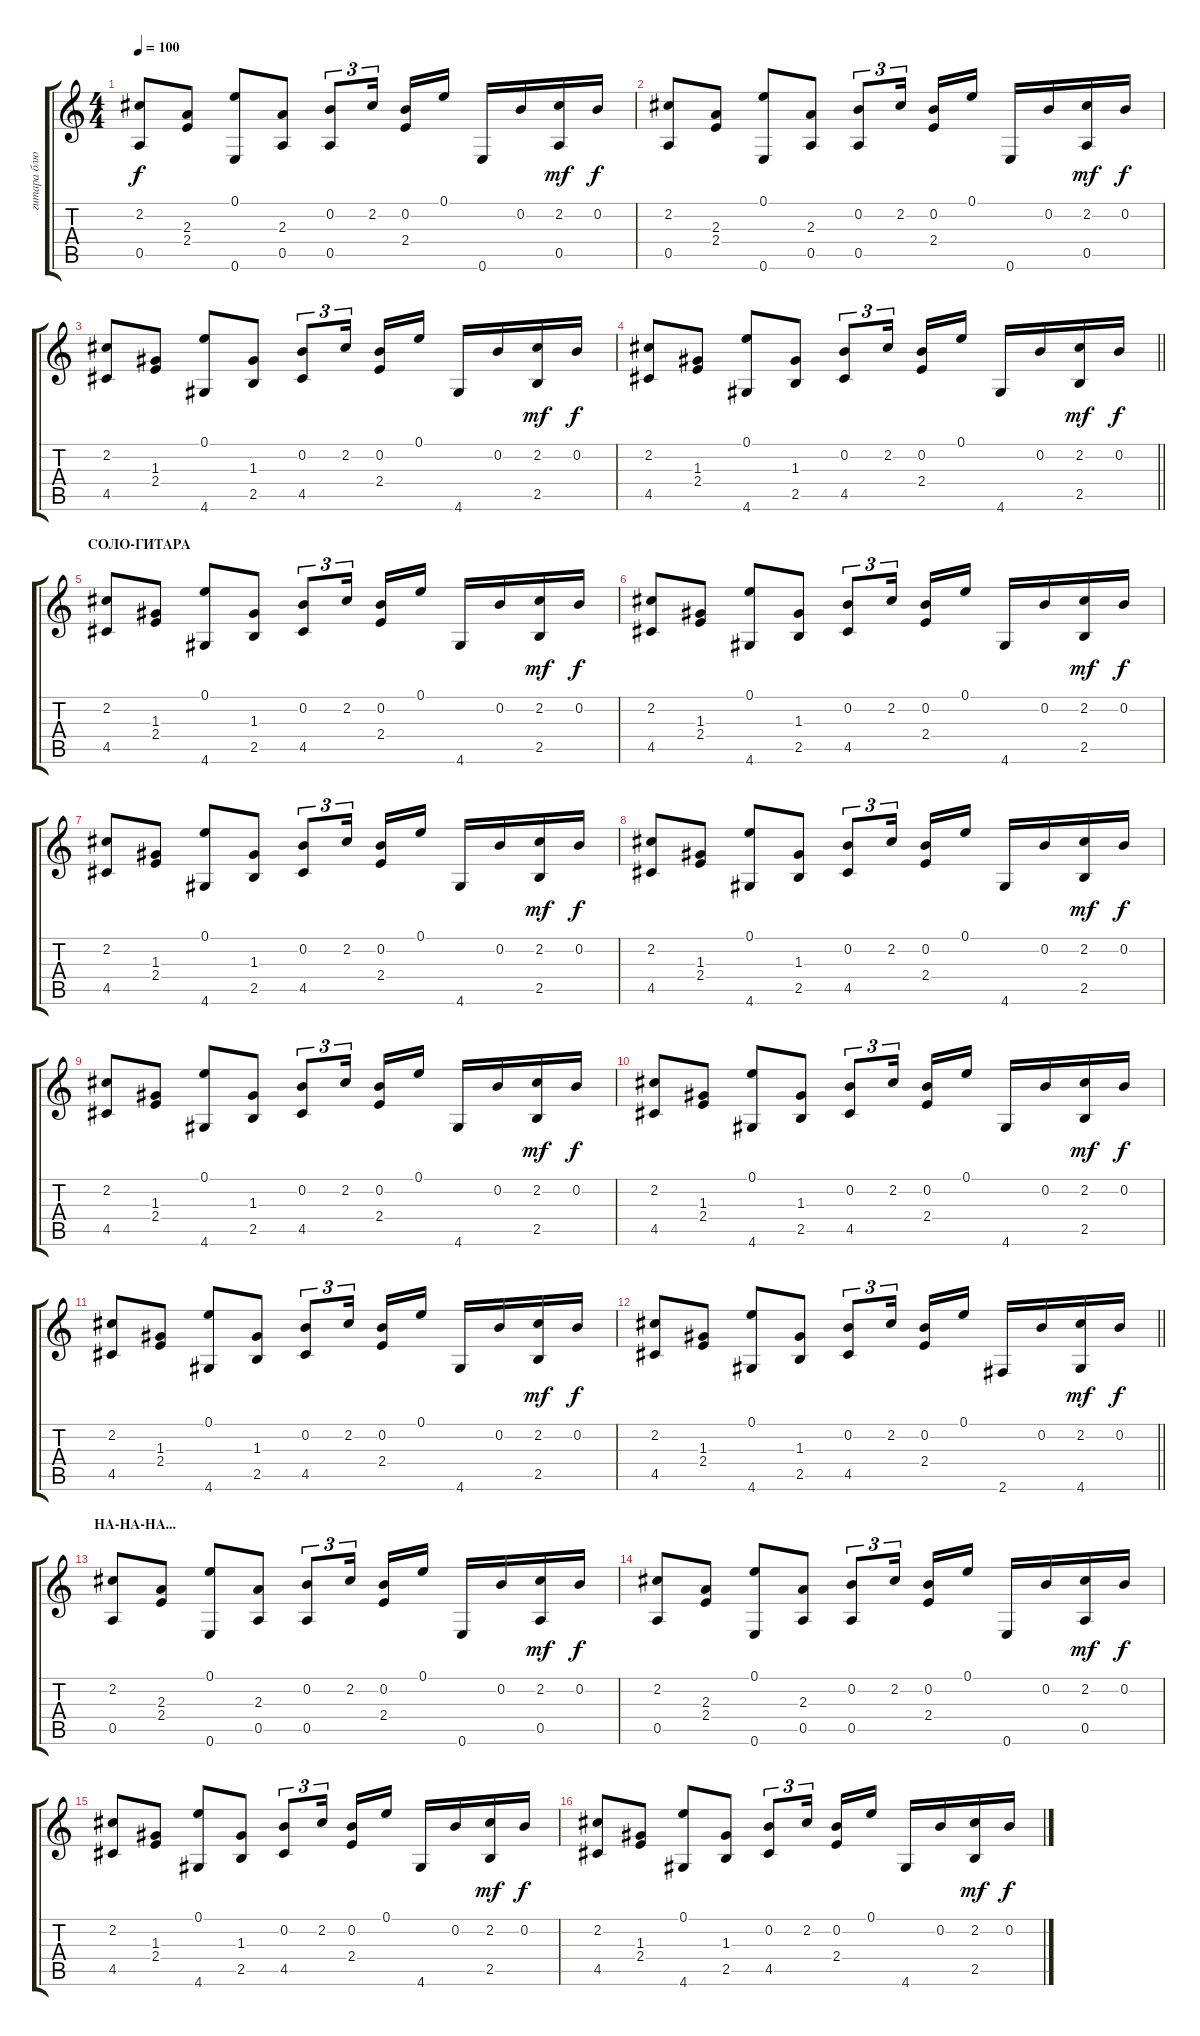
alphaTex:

\track ("гитара блюз" "гитара блю") {instrument electricguitarjazz}
\staff {score tabs}
\tuning (E4 B3 G3 D3 A2 E2) {hide}
\ts (4 4)
\tempo 100
\clef g2
\ks c
(2.2 0.5).8{dy f} (2.3 2.4).8 (0.1 0.6).8 (2.3 0.5).8 (0.2 0.5).8{tu (3 2)} 2.2.16{tu (3 2) beam splitsecondary} (0.2 2.4).16 0.1.16 0.6.16 0.2.16 (2.2 0.5).16{dy mf} 0.2.16{dy f} |
(2.2 0.5).8 (2.3 2.4).8 (0.1 0.6).8 (2.3 0.5).8 (0.2 0.5).8{tu (3 2)} 2.2.16{tu (3 2) beam splitsecondary} (0.2 2.4).16 0.1.16 0.6.16 0.2.16 (2.2 0.5).16{dy mf} 0.2.16{dy f} |
(2.2 4.5).8 (1.3 2.4).8 (0.1 4.6).8 (1.3 2.5).8 (0.2 4.5).8{tu (3 2)} 2.2.16{tu (3 2) beam splitsecondary} (0.2 2.4).16 0.1.16 4.6.16 0.2.16 (2.2 2.5).16{dy mf} 0.2.16{dy f} |
\barLineRight lightlight
(2.2 4.5).8 (1.3 2.4).8 (0.1 4.6).8 (1.3 2.5).8 (0.2 4.5).8{tu (3 2)} 2.2.16{tu (3 2) beam splitsecondary} (0.2 2.4).16 0.1.16 4.6.16 0.2.16 (2.2 2.5).16{dy mf} 0.2.16{dy f} |
\section ("" "СОЛО-ГИТАРА")
(2.2 4.5).8 (1.3 2.4).8 (0.1 4.6).8 (1.3 2.5).8 (0.2 4.5).8{tu (3 2)} 2.2.16{tu (3 2) beam splitsecondary} (0.2 2.4).16 0.1.16 4.6.16 0.2.16 (2.2 2.5).16{dy mf} 0.2.16{dy f} |
(2.2 4.5).8 (1.3 2.4).8 (0.1 4.6).8 (1.3 2.5).8 (0.2 4.5).8{tu (3 2)} 2.2.16{tu (3 2) beam splitsecondary} (0.2 2.4).16 0.1.16 4.6.16 0.2.16 (2.2 2.5).16{dy mf} 0.2.16{dy f} |
(2.2 4.5).8 (1.3 2.4).8 (0.1 4.6).8 (1.3 2.5).8 (0.2 4.5).8{tu (3 2)} 2.2.16{tu (3 2) beam splitsecondary} (0.2 2.4).16 0.1.16 4.6.16 0.2.16 (2.2 2.5).16{dy mf} 0.2.16{dy f} |
(2.2 4.5).8 (1.3 2.4).8 (0.1 4.6).8 (1.3 2.5).8 (0.2 4.5).8{tu (3 2)} 2.2.16{tu (3 2) beam splitsecondary} (0.2 2.4).16 0.1.16 4.6.16 0.2.16 (2.2 2.5).16{dy mf} 0.2.16{dy f} |
(2.2 4.5).8 (1.3 2.4).8 (0.1 4.6).8 (1.3 2.5).8 (0.2 4.5).8{tu (3 2)} 2.2.16{tu (3 2) beam splitsecondary} (0.2 2.4).16 0.1.16 4.6.16 0.2.16 (2.2 2.5).16{dy mf} 0.2.16{dy f} |
(2.2 4.5).8 (1.3 2.4).8 (0.1 4.6).8 (1.3 2.5).8 (0.2 4.5).8{tu (3 2)} 2.2.16{tu (3 2) beam splitsecondary} (0.2 2.4).16 0.1.16 4.6.16 0.2.16 (2.2 2.5).16{dy mf} 0.2.16{dy f} |
(2.2 4.5).8 (1.3 2.4).8 (0.1 4.6).8 (1.3 2.5).8 (0.2 4.5).8{tu (3 2)} 2.2.16{tu (3 2) beam splitsecondary} (0.2 2.4).16 0.1.16 4.6.16 0.2.16 (2.2 2.5).16{dy mf} 0.2.16{dy f} |
\barLineRight lightlight
(2.2 4.5).8 (1.3 2.4).8 (0.1 4.6).8 (1.3 2.5).8 (0.2 4.5).8{tu (3 2)} 2.2.16{tu (3 2) beam splitsecondary} (0.2 2.4).16 0.1.16 2.6.16 0.2.16 (2.2 4.6).16{dy mf} 0.2.16{dy f} |
\section ("" "НА-НА-НА...")
(2.2 0.5).8 (2.3 2.4).8 (0.1 0.6).8 (2.3 0.5).8 (0.2 0.5).8{tu (3 2)} 2.2.16{tu (3 2) beam splitsecondary} (0.2 2.4).16 0.1.16 0.6.16 0.2.16 (2.2 0.5).16{dy mf} 0.2.16{dy f} |
(2.2 0.5).8 (2.3 2.4).8 (0.1 0.6).8 (2.3 0.5).8 (0.2 0.5).8{tu (3 2)} 2.2.16{tu (3 2) beam splitsecondary} (0.2 2.4).16 0.1.16 0.6.16 0.2.16 (2.2 0.5).16{dy mf} 0.2.16{dy f} |
(2.2 4.5).8 (1.3 2.4).8 (0.1 4.6).8 (1.3 2.5).8 (0.2 4.5).8{tu (3 2)} 2.2.16{tu (3 2) beam splitsecondary} (0.2 2.4).16 0.1.16 4.6.16 0.2.16 (2.2 2.5).16{dy mf} 0.2.16{dy f} |
(2.2 4.5).8 (1.3 2.4).8 (0.1 4.6).8 (1.3 2.5).8 (0.2 4.5).8{tu (3 2)} 2.2.16{tu (3 2) beam splitsecondary} (0.2 2.4).16 0.1.16 4.6.16 0.2.16 (2.2 2.5).16{dy mf} 0.2.16{dy f}
